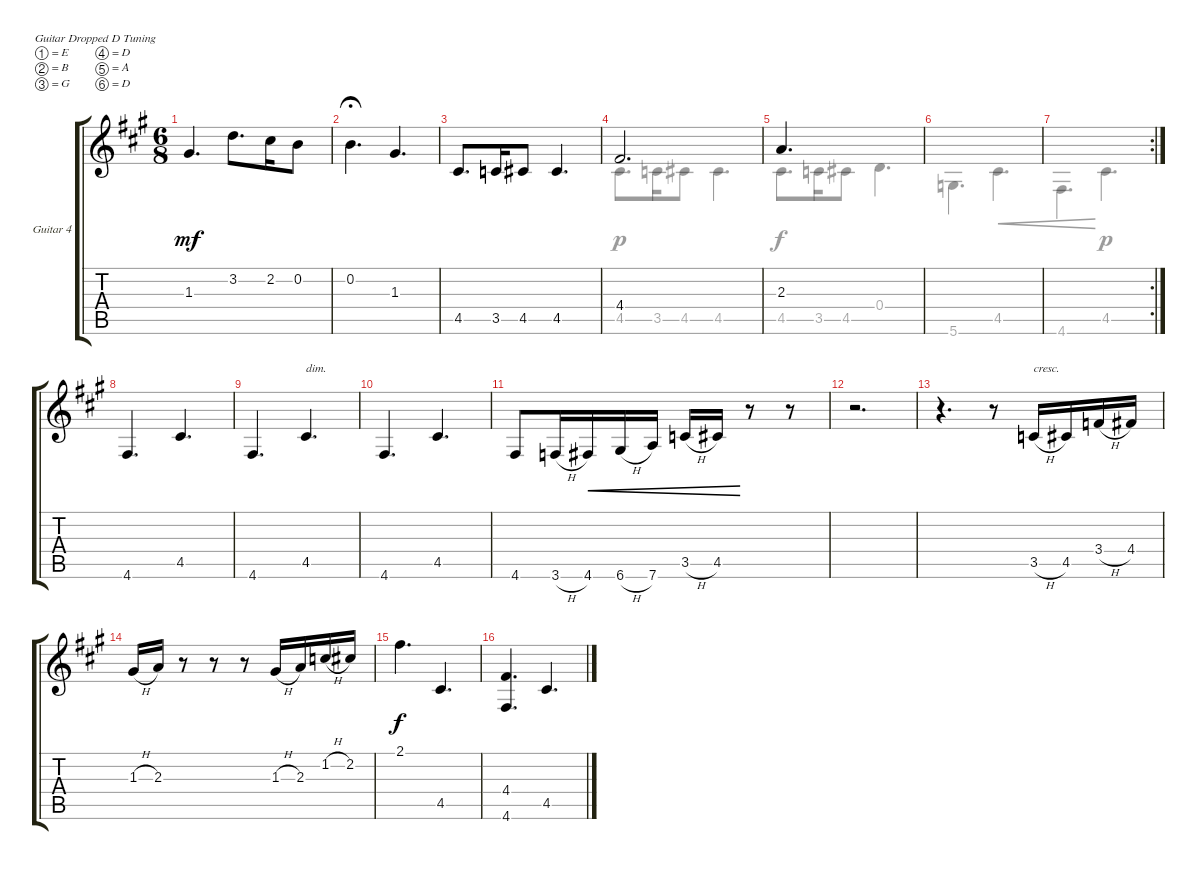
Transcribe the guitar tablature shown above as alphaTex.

\defaultSystemsLayout 4
\bracketExtendMode groupsimilarinstruments
\firstSystemTrackNameOrientation horizontal
\otherSystemsTrackNameOrientation horizontal
\track ("Guitar 4" "Guitar 4") {instrument acousticguitarnylon}
\staff {score tabs}
\tuning (E4 B3 G3 D3 A2 D2)
\voice
\ts (6 8)
\tempo (120 hide)
\clef g2
\ks a
1.3.4{d dy mf} 3.2.8{d} 2.2.16 0.2.8 |
0.2.4{d fermata (medium 0.5)} 1.3.4{d} |
\scale
0.505997 4.5.8{d} 3.5.16 4.5.8 4.5.4{d} |
\scale
0.494085 4.4.2{d} |
\scale
0.53517 2.3.4{d} |
\scale
0.236394 |
\rc 2
\scale
0.228231 |
\scale
0.392662 4.6.4{d} 4.5.4{d} |
\scale
0.320918 4.6.4{d} 4.5.4{d txt "dim."} |
\scale
0.286472 4.6.4{d} 4.5.4{d} |
\scale
0.537522 4.6.8 3.6{h}.16 4.6.16{cre} 6.6{h}.16{cre} 7.6.16{cre} 3.5{h}.16{cre} 4.5.16{cre} r.8 r.8 |
\scale
0.102754 r.2{d} |
\scale
0.359497 r.4{d} r.8 3.5{h}.16{txt "cresc."} 4.5.16 3.4{h}.16 4.4.16 |
1.3{h}.16 2.3.16 r.8 r.8 r.8 1.3{h}.16 2.3.16 1.2{h}.16 2.2.16 |
2.1.4{d dy f} 4.5.4{d} |
(4.6 4.4).4{d} 4.5.4{d}
\voice
\clef g2
\ottava regular
\simile none
\ks a
|
|
\scale
0.505997 |
\scale
0.494085 4.5.8{d dy p} 3.5.16 4.5.8 4.5.4{d} |
\scale
0.53517 4.5.8{d dy f} 3.5.16 4.5.8 0.4.4{d} |
\scale
0.236394 5.6.4{d} 4.5.4{d cre} |
\scale
0.228231 4.6.4{d cre} 4.5.4{d dy p} |
\scale
0.392662 |
\scale
0.320918 |
\scale
0.286472 |
\scale
0.537522 |
\scale
0.102754 |
\scale
0.359497 |
|
|
